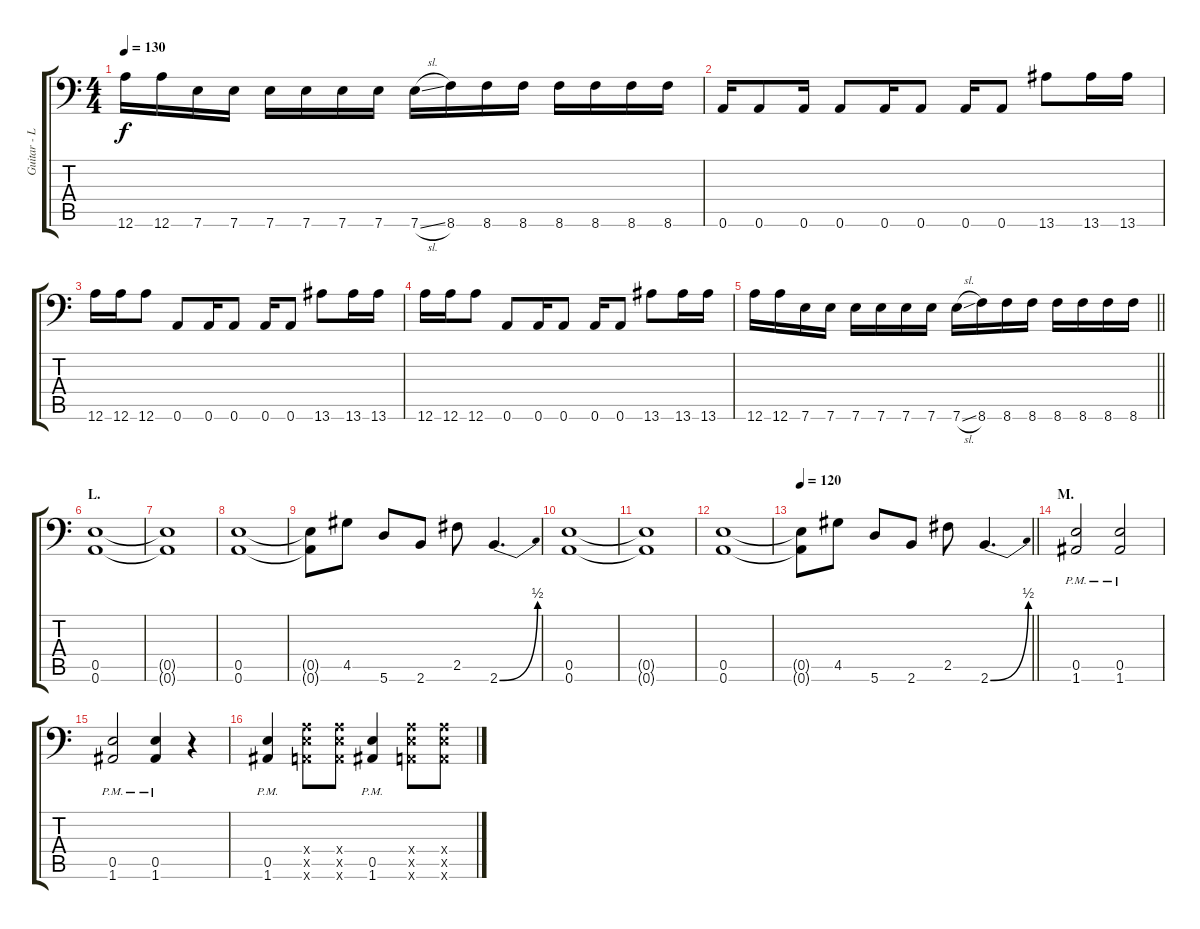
\track ("Guitar - Left" "Guitar - L") {instrument distortionguitar}
\staff {score tabs}
\tuning (B3 Gb3 D3 A2 E2 A1) {hide}
\ts (4 4)
\tempo 130
\clef f4
\ks c
12.6.16{dy f} 12.6.16 7.6.16 7.6.16 7.6.16 7.6.16 7.6.16 7.6.16 7.6{sl}.16 8.6.16 8.6.16 8.6.16 8.6.16 8.6.16 8.6.16 8.6.16 |
0.6.16 0.6.8 0.6.16 0.6.8 0.6.16 0.6.8 0.6.16 0.6.8 13.6.8 13.6.16 13.6.16 |
12.6.16 12.6.16 12.6.8 0.6.8 0.6.16 0.6.8 0.6.16 0.6.8 13.6.8 13.6.16 13.6.16 |
12.6.16 12.6.16 12.6.8 0.6.8 0.6.16 0.6.8 0.6.16 0.6.8 13.6.8 13.6.16 13.6.16 |
\barLineRight lightlight
12.6.16 12.6.16 7.6.16 7.6.16 7.6.16 7.6.16 7.6.16 7.6.16 7.6{sl}.16 8.6.16 8.6.16 8.6.16 8.6.16 8.6.16 8.6.16 8.6.16 |
\section ("" "L.")
(0.5 0.6).1 |
(0.5{t} 0.6{t}).1 |
(0.5 0.6).1 |
(0.5{t} 0.6{t}).8 4.5.8 5.6.8 2.6.8 2.5.8 2.6{be (bend 0 0 60 2)}.4{d} |
(0.5 0.6).1 |
(0.5{t} 0.6{t}).1 |
(0.5 0.6).1 |
\tempo 120
\barLineRight lightlight
(0.5{t} 0.6{t}).8 4.5.8 5.6.8 2.6.8 2.5.8 2.6{be (bend 0 0 60 2)}.4{d} |
\section ("" "M.")
(0.5{pm} 1.6{pm}).2 (0.5{pm} 1.6{pm}).2 |
(0.5{pm} 1.6{pm}).2 (0.5{pm} 1.6{pm}).4 r.4 |
(0.5{pm} 1.6{pm}).4 (0.4{x} 0.5{x} 0.6{x}).8 (0.4{x} 0.5{x} 0.6{x}).8 (0.5{pm} 1.6{pm}).4 (0.4{x} 0.5{x} 0.6{x}).8 (0.4{x} 0.5{x} 0.6{x}).8
